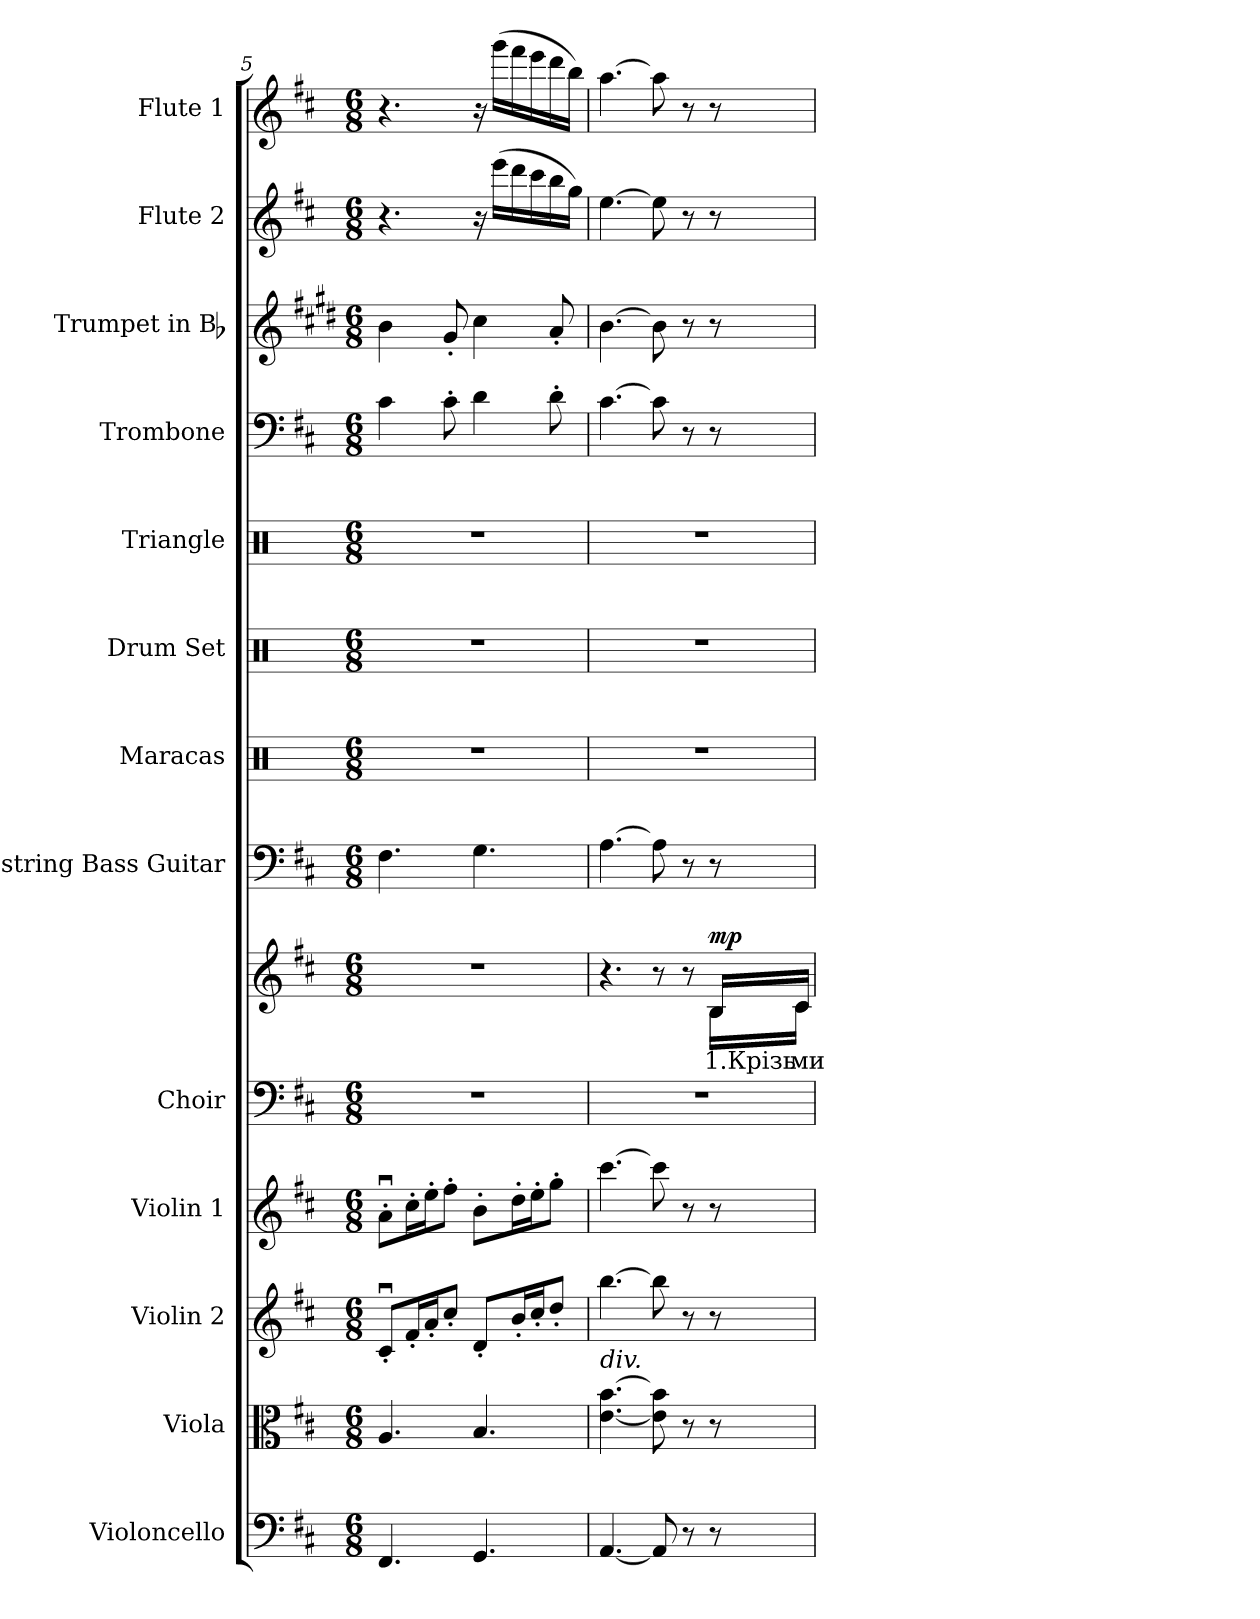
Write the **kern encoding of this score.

**kern	**kern	**kern	**kern	**kern	**kern	**text	**dynam	**kern	**kern	**kern	**kern	**kern	**kern	**kern	**kern
*part13	*part12	*part11	*part10	*part9	*part9	*part9	*part9	*part8	*part7	*part6	*part5	*part4	*part3	*part2	*part1
*staff14	*staff13	*staff12	*staff11	*staff10	*staff9	*staff9	*staff9/10	*staff8	*staff7	*staff6	*staff5	*staff4	*staff3	*staff2	*staff1
*I"Violoncello	*I"Viola	*I"Violin 2	*I"Violin 1	*I"Choir	*	*	*	*I"6-string Bass Guitar	*I"Maracas	*I"Drum Set	*I"Triangle	*I"Trombone	*I"Trumpet in Bb	*I"Flute 2	*I"Flute 1
*I'Vc.	*I'Vla.	*I'Vln. 2	*I'Vln. 1	*I'Choir	*	*	*	*I'Bass	*I'Mrcs.	*I'Dr.	*I'Tri.	*I'Tbn.	*I'Tpt.	*I'Fl.	*I'Fl.
*clefF4	*clefC3	*clefG2	*clefG2	*clefF4	*clefG2	*	*	*clefF4	*clefX	*clefX	*clefX	*clefF4	*clefG2	*clefG2	*clefG2
*	*	*	*	*	*	*	*	*ITrd7c12	*	*	*	*	*ITrd1c2	*	*
*k[f#c#]	*k[f#c#]	*k[f#c#]	*k[f#c#]	*k[f#c#]	*k[f#c#]	*	*	*k[f#c#]	*k[]	*k[]	*k[]	*k[f#c#]	*k[f#c#]	*k[f#c#]	*k[f#c#]
*b:	*b:	*b:	*b:	*b:	*b:	*	*	*b:	*C:	*C:	*C:	*b:	*b:	*b:	*b:
*M6/8	*M6/8	*M6/8	*M6/8	*M6/8	*M6/8	*	*	*M6/8	*M6/8	*M6/8	*M6/8	*M6/8	*M6/8	*M6/8	*M6/8
=5	=5	=5	=5	=5	=5	=5	=5	=5	=5	=5	=5	=5	=5	=5	=5
!	!	!	!	!LO:N:vis=1	!LO:N:vis=1	!	!	!	!LO:N:vis=1	!LO:N:vis=1	!LO:N:vis=1	!	!	!	!
4.FF#i/	4.Ai/	8c#u'i/L	8au'i\L	2.r	2.r	.	.	4.FF#i\	2.r	2.r	2.r	4c#i\	4ai\	4.r	4.r
.	.	16f#'i/L	16cc#'i\L	.	.	.	.	.	.	.	.	.	.	.	.
.	.	16a'i/J	16ee'i\J	.	.	.	.	.	.	.	.	.	.	.	.
.	.	8cc#'i/J	8ff#'i\J	.	.	.	.	.	.	.	.	8c#'i\	8f#'i/	.	.
4.GGi/	4.Bi/	8d'i/L	8b'i\L	.	.	.	.	4.GGi\	.	.	.	4di\	4bi\	16r	16r
.	.	.	.	.	.	.	.	.	.	.	.	.	.	(16eeei\LL	(16gggi\LL
.	.	16b'i/L	16dd'i\L	.	.	.	.	.	.	.	.	.	.	16dddi\	16fff#i\
.	.	16cc#'i/J	16ee'i\J	.	.	.	.	.	.	.	.	.	.	16ccc#i\	16eeei\
.	.	8dd'i/J	8gg'i\J	.	.	.	.	.	.	.	.	8d'i\	8g'i/	16bbi\	16dddi\
.	.	.	.	.	.	.	.	.	.	.	.	.	.	16ggi\JJ)	16bbi\JJ)
!!LO:PB:g=z
=6	=6	=6	=6	=6	=6	=6	=6	=6	=6	=6	=6	=6	=6	=6	=6
!	!LO:TX:a:i:t=div.	!	!	!	!	!	!	!	!	!	!	!	!	!	!
!	!	!	!	!LO:N:vis=1	!	!	!	!	!LO:N:vis=1	!LO:N:vis=1	!LO:N:vis=1	!	!	!	!
*	*	*	*	*^	*^	*	*	*	*	*	*	*	*	*	*
[<4.AAi/	[<4.ei\ [>4.bi	[>4.bbi\	[>4.ccc#i\	2.r	2ryy	4.r	4.ryy	.	.	[>4.AAi\	2.r	2.r	2.r	[>4.c#i\	[>4.ai\	[>4.eei\	[>4.aai\
8AAi/]	8ei\] 8bi]	8bbi\]	8ccc#i\]	.	.	8r	8ryy	.	.	8AAi\]	.	.	.	8c#i\]	8ai\]	8eei\]	8aai\]
8r	8r	8r	8r	.	8ryy	8r	8ryy	.	.	8r	.	.	.	8r	8r	8r	8r
!	!	!	!	!	!	!	!	!LO:LY:b:color=#000000	!	!	!	!	!	!	!	!	!
8r	8r	8r	8r	.	8ryy	16Bi/LL	16Bi\LL	1.Крізь	mp	8r	.	.	.	8r	8r	8r	8r
!	!	!	!	!	!	!	!	!LO:LY:b:color=#000000	!	!	!	!	!	!	!	!	!
.	.	.	.	.	.	16c#i/JJ	16c#i\JJ	ми-	.	.	.	.	.	.	.	.	.
*	*	*	*	*v	*v	*	*	*	*	*	*	*	*	*	*	*	*
*	*	*	*	*	*v	*v	*	*	*	*	*	*	*	*	*	*
=	=	=	=	=	=	=	=	=	=	=	=	=	=	=	=
*-	*-	*-	*-	*-	*-	*-	*-	*-	*-	*-	*-	*-	*-	*-	*-
